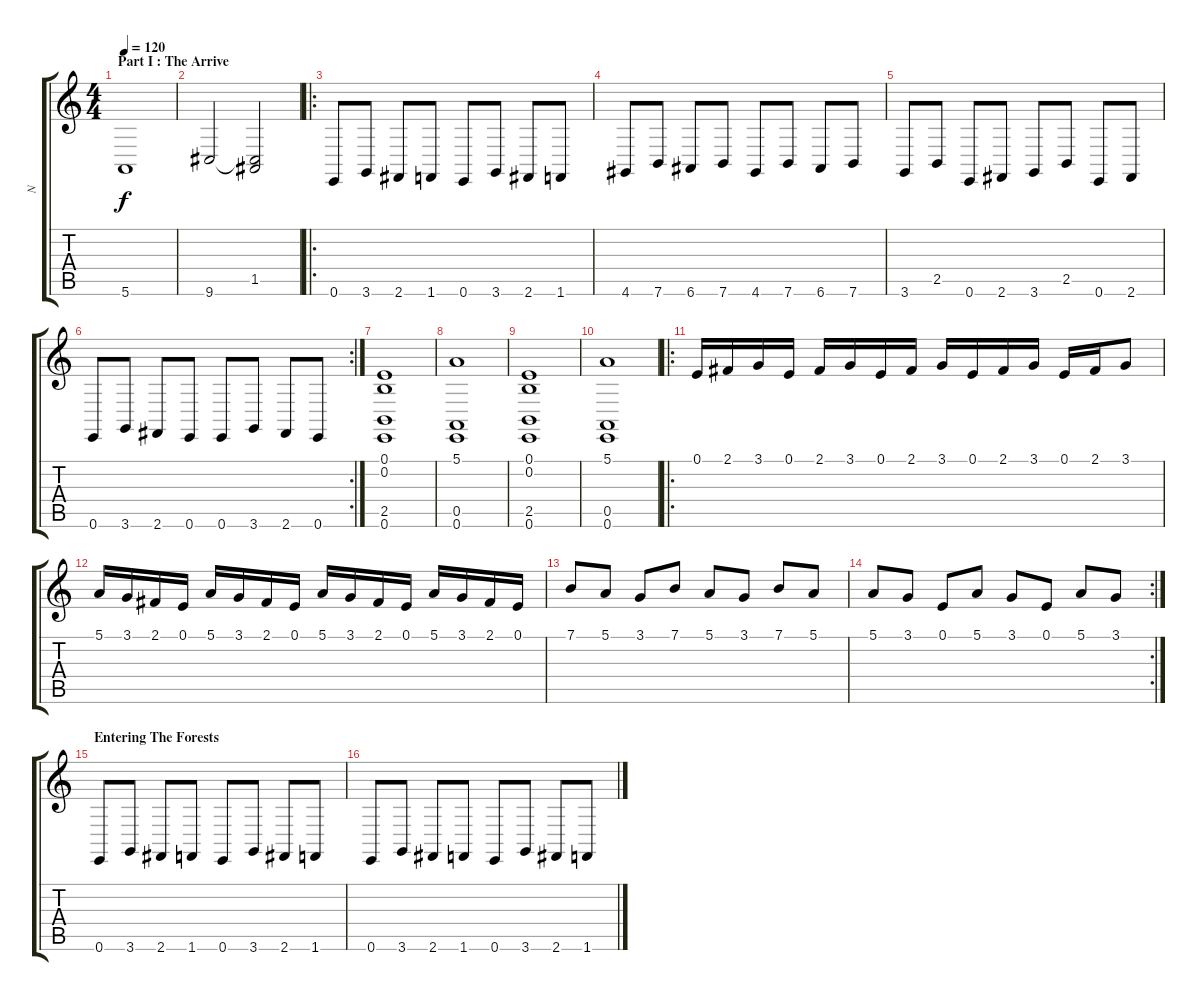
\track ("N" "N") {instrument shamisen}
\staff {score tabs}
\tuning (E4 B3 G3 D3 A2 E2) {hide}
\ts (4 4)
\section ("" "Part I : The Arrive")
\tempo 120
\clef g2
\ks c
5.6.1{dy f balance 16 instrument birdtweet} |
9.6.2{balance 0} (1.5 9.6{t}).2 |
\ro
0.6.8{balance 16 instrument shamisen} 3.6.8 2.6.8 1.6.8 0.6.8 3.6.8 2.6.8 1.6.8 |
4.6.8 7.6.8 6.6.8 7.6.8 4.6.8 7.6.8 6.6.8 7.6.8 |
3.6.8 2.5.8 0.6.8 2.6.8 3.6.8 2.5.8 0.6.8 2.6.8 |
\rc 2
0.6.8{balance 0} 3.6.8 2.6.8 0.6.8 0.6.8 3.6.8 2.6.8 0.6.8 |
(0.1 0.2 2.5 0.6).1{volume 10 balance 16 instrument stringensemble1} |
(5.1 0.5 0.6).1 |
(0.1 0.2 2.5 0.6).1 |
(5.1 0.5 0.6).1 |
\ro
0.1.16{volume 7 balance 0 instrument steeldrums} 2.1.16 3.1.16 0.1.16 2.1.16 3.1.16 0.1.16 2.1.16 3.1.16 0.1.16 2.1.16 3.1.16 0.1.16 2.1.16 3.1.8 |
5.1.16 3.1.16 2.1.16 0.1.16 5.1.16 3.1.16 2.1.16 0.1.16 5.1.16 3.1.16 2.1.16 0.1.16 5.1.16 3.1.16 2.1.16 0.1.16 |
7.1.8 5.1.8 3.1.8 7.1.8 5.1.8 3.1.8 7.1.8 5.1.8 |
\rc 2
5.1.8 3.1.8 0.1.8 5.1.8 3.1.8 0.1.8 5.1.8 3.1.8 |
\section ("" "Entering The Forests")
0.6.8{balance 16 instrument shamisen} 3.6.8 2.6.8 1.6.8 0.6.8 3.6.8 2.6.8 1.6.8 |
0.6.8 3.6.8 2.6.8 1.6.8 0.6.8 3.6.8 2.6.8 1.6.8
